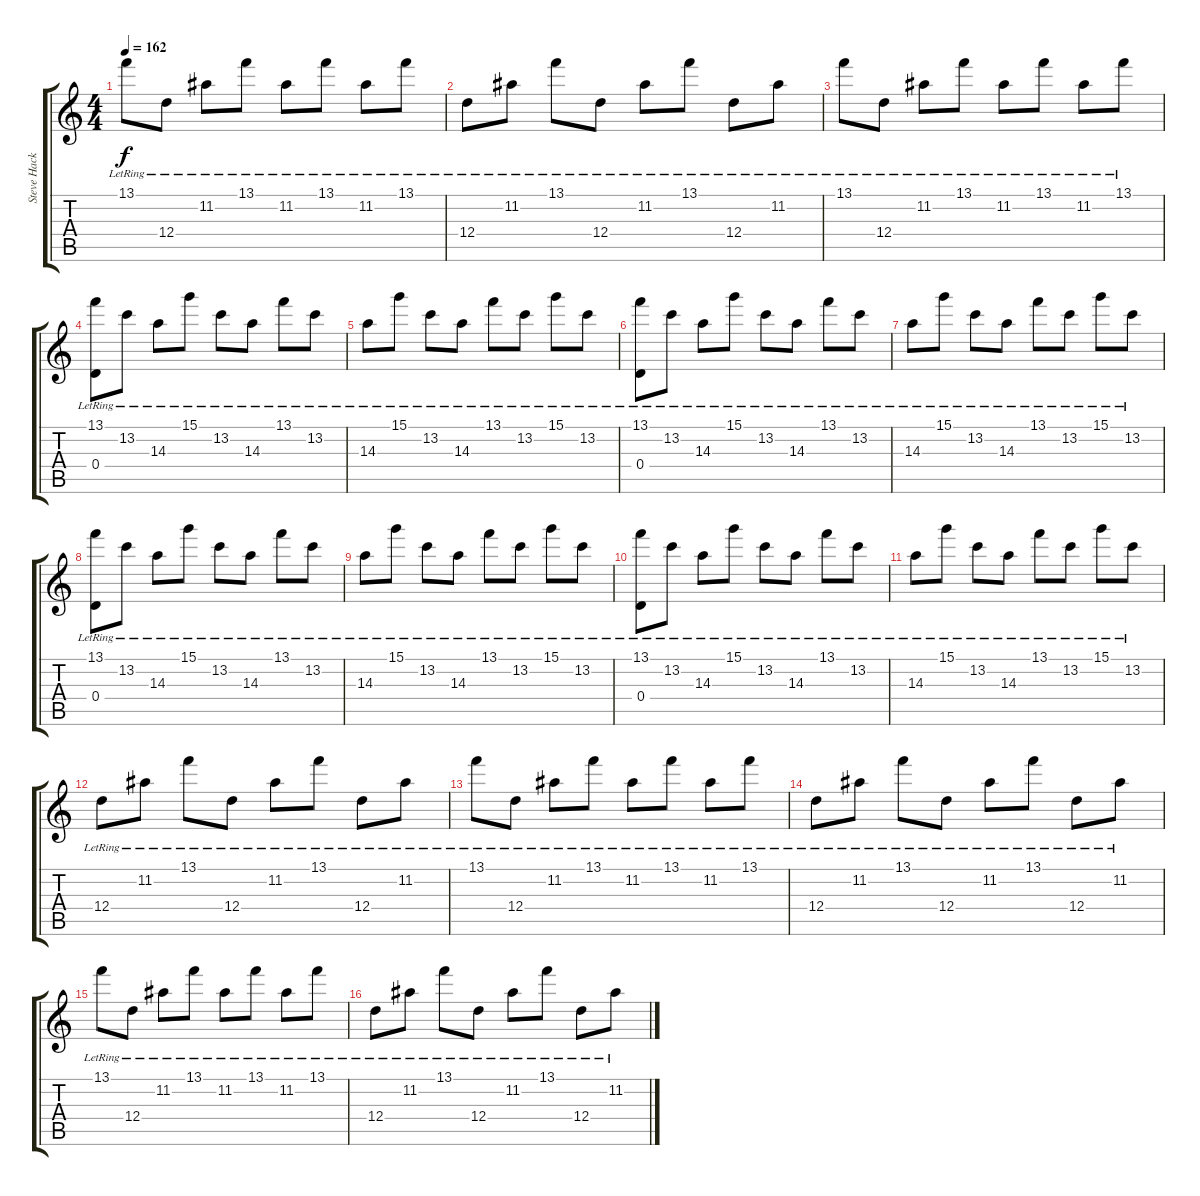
\track ("Steve Hackett (12-string guitar 2)" "Steve Hack") {instrument acousticguitarsteel}
\staff {score tabs}
\tuning (E4 B3 G3 D3 A2 E2) {hide}
\ts (4 4)
\tempo 162
\clef g2
\ks c
13.1{lr}.8{dy f} 12.4{lr}.8 11.2{lr}.8 13.1{lr}.8 11.2{lr}.8 13.1{lr}.8 11.2{lr}.8 13.1{lr}.8 |
12.4{lr}.8 11.2{lr}.8 13.1{lr}.8 12.4{lr}.8 11.2{lr}.8 13.1{lr}.8 12.4{lr}.8 11.2{lr}.8 |
13.1{lr}.8 12.4{lr}.8 11.2{lr}.8 13.1{lr}.8 11.2{lr}.8 13.1{lr}.8 11.2{lr}.8 13.1{lr}.8 |
(13.1{lr} 0.4{lr}).8 13.2{lr}.8 14.3{lr}.8 15.1{lr}.8 13.2{lr}.8 14.3{lr}.8 13.1{lr}.8 13.2{lr}.8 |
14.3{lr}.8 15.1{lr}.8 13.2{lr}.8 14.3{lr}.8 13.1{lr}.8 13.2{lr}.8 15.1{lr}.8 13.2{lr}.8 |
(13.1{lr} 0.4{lr}).8 13.2{lr}.8 14.3{lr}.8 15.1{lr}.8 13.2{lr}.8 14.3{lr}.8 13.1{lr}.8 13.2{lr}.8 |
14.3{lr}.8 15.1{lr}.8 13.2{lr}.8 14.3{lr}.8 13.1{lr}.8 13.2{lr}.8 15.1{lr}.8 13.2{lr}.8 |
(13.1{lr} 0.4{lr}).8 13.2{lr}.8 14.3{lr}.8 15.1{lr}.8 13.2{lr}.8 14.3{lr}.8 13.1{lr}.8 13.2{lr}.8 |
14.3{lr}.8 15.1{lr}.8 13.2{lr}.8 14.3{lr}.8 13.1{lr}.8 13.2{lr}.8 15.1{lr}.8 13.2{lr}.8 |
(13.1{lr} 0.4{lr}).8 13.2{lr}.8 14.3{lr}.8 15.1{lr}.8 13.2{lr}.8 14.3{lr}.8 13.1{lr}.8 13.2{lr}.8 |
14.3{lr}.8 15.1{lr}.8 13.2{lr}.8 14.3{lr}.8 13.1{lr}.8 13.2{lr}.8 15.1{lr}.8 13.2{lr}.8 |
12.4{lr}.8 11.2{lr}.8 13.1{lr}.8 12.4{lr}.8 11.2{lr}.8 13.1{lr}.8 12.4{lr}.8 11.2{lr}.8 |
13.1{lr}.8 12.4{lr}.8 11.2{lr}.8 13.1{lr}.8 11.2{lr}.8 13.1{lr}.8 11.2{lr}.8 13.1{lr}.8 |
12.4{lr}.8 11.2{lr}.8 13.1{lr}.8 12.4{lr}.8 11.2{lr}.8 13.1{lr}.8 12.4{lr}.8 11.2{lr}.8 |
13.1{lr}.8 12.4{lr}.8 11.2{lr}.8 13.1{lr}.8 11.2{lr}.8 13.1{lr}.8 11.2{lr}.8 13.1{lr}.8 |
12.4{lr}.8 11.2{lr}.8 13.1{lr}.8 12.4{lr}.8 11.2{lr}.8 13.1{lr}.8 12.4{lr}.8 11.2{lr}.8
